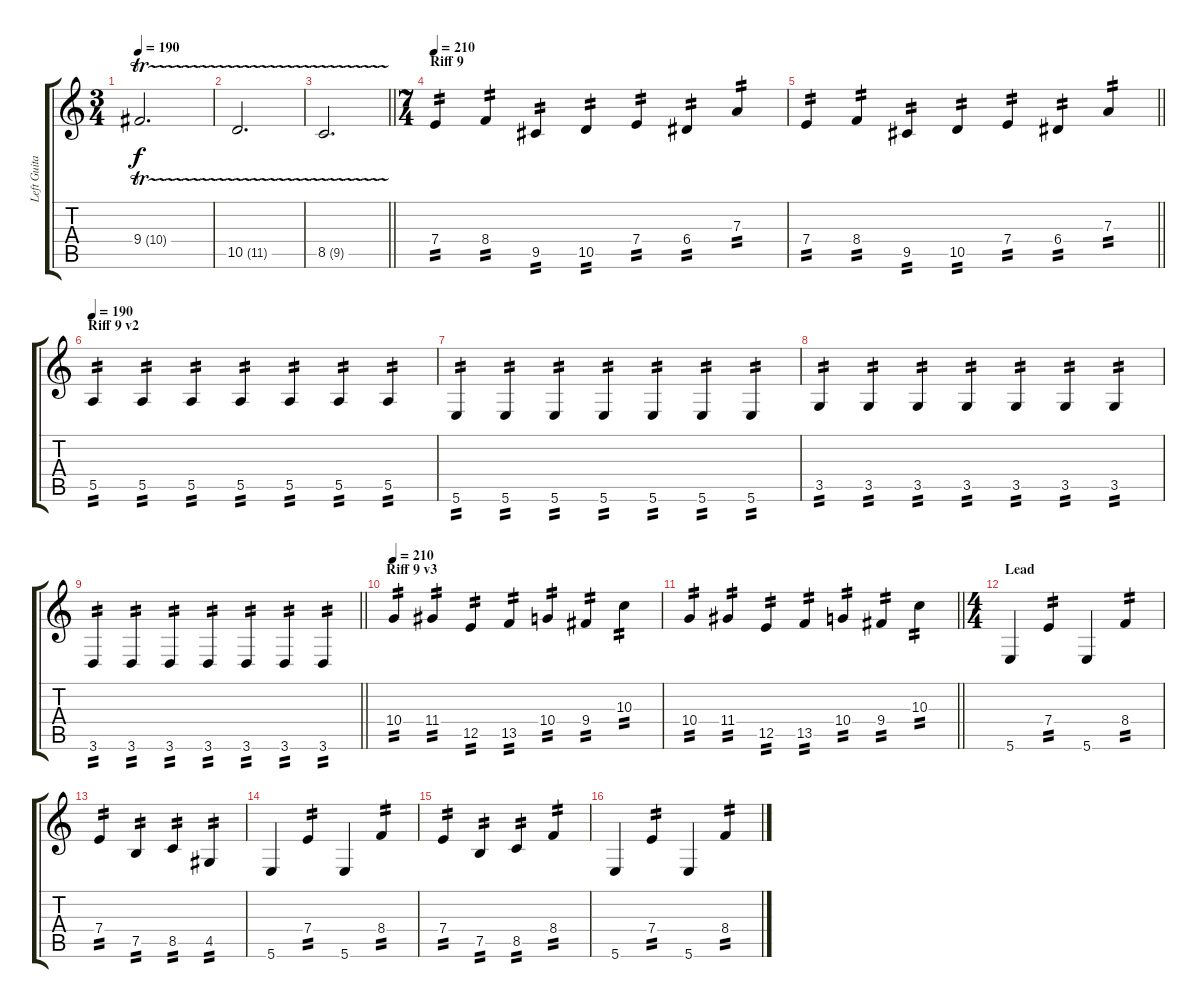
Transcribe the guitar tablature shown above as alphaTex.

\track ("Left Guitar" "Left Guita") {instrument distortionguitar}
\staff {score tabs}
\tuning (B3 Gb3 D3 A2 E2 B1) {hide}
\ts (3 4)
\tempo 190
\clef g2
\ks c
9.4{tr (10 16)}.2{d dy f} |
10.5{tr (11 16)}.2{d} |
\barLineRight lightlight
8.5{tr (9 16)}.2{d} |
\ts (7 4)
\section ("" "Riff 9")
\tempo 210
7.4.4{tp 2} 8.4.4{tp 2} 9.5.4{tp 2} 10.5.4{tp 2} 7.4.4{tp 2} 6.4.4{tp 2} 7.3.4{tp 2} |
\barLineRight lightlight
7.4.4{tp 2} 8.4.4{tp 2} 9.5.4{tp 2} 10.5.4{tp 2} 7.4.4{tp 2} 6.4.4{tp 2} 7.3.4{tp 2} |
\section ("" "Riff 9 v2")
\tempo 190
5.5.4{tp 2} 5.5.4{tp 2} 5.5.4{tp 2} 5.5.4{tp 2} 5.5.4{tp 2} 5.5.4{tp 2} 5.5.4{tp 2} |
5.6.4{tp 2} 5.6.4{tp 2} 5.6.4{tp 2} 5.6.4{tp 2} 5.6.4{tp 2} 5.6.4{tp 2} 5.6.4{tp 2} |
3.5.4{tp 2} 3.5.4{tp 2} 3.5.4{tp 2} 3.5.4{tp 2} 3.5.4{tp 2} 3.5.4{tp 2} 3.5.4{tp 2} |
\barLineRight lightlight
3.6.4{tp 2} 3.6.4{tp 2} 3.6.4{tp 2} 3.6.4{tp 2} 3.6.4{tp 2} 3.6.4{tp 2} 3.6.4{tp 2} |
\section ("" "Riff 9 v3")
\tempo 210
10.4.4{tp 2} 11.4.4{tp 2} 12.5.4{tp 2} 13.5.4{tp 2} 10.4.4{tp 2} 9.4.4{tp 2} 10.3.4{tp 2} |
\barLineRight lightlight
10.4.4{tp 2} 11.4.4{tp 2} 12.5.4{tp 2} 13.5.4{tp 2} 10.4.4{tp 2} 9.4.4{tp 2} 10.3.4{tp 2} |
\ts (4 4)
\section ("" "Lead")
5.6.4 7.4.4{tp 2} 5.6.4 8.4.4{tp 2} |
7.4.4{tp 2} 7.5.4{tp 2} 8.5.4{tp 2} 4.5.4{tp 2} |
5.6.4 7.4.4{tp 2} 5.6.4 8.4.4{tp 2} |
7.4.4{tp 2} 7.5.4{tp 2} 8.5.4{tp 2} 8.4.4{tp 2} |
5.6.4 7.4.4{tp 2} 5.6.4 8.4.4{tp 2}
